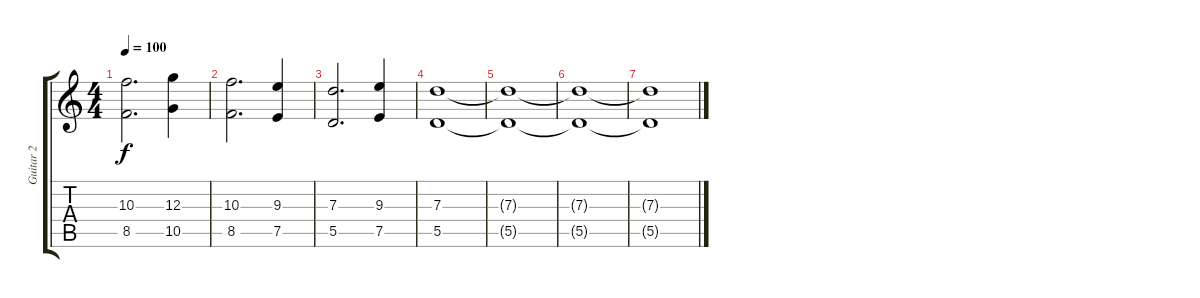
\track ("Guitar 2" "Guitar 2") {instrument distortionguitar}
\staff {score tabs}
\tuning (E4 B3 G3 D3 A2 D2) {hide}
\ts (4 4)
\tempo 100
\clef g2
\ks c
(10.3 8.5).2{d dy f} (12.3 10.5).4 |
(10.3 8.5).2{d} (9.3 7.5).4 |
(7.3 5.5).2{d} (9.3 7.5).4 |
(7.3 5.5).1 |
(7.3{t} 5.5{t}).1 |
(7.3{t} 5.5{t}).1 |
(7.3{t} 5.5{t}).1
